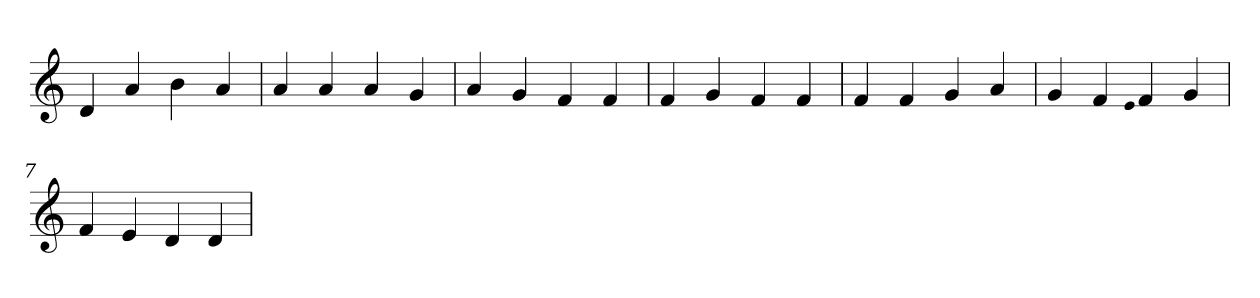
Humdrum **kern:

**kern
*part1
*staff1
*clefG2
=1
4d
4a
4b
4a
=2
4a
4a
4a
4g
=3
4a
4g
4f
4f
=4
4f
4g
4f
4f
=5
4f
4f
4g
4a
=6
4g
4f
qqe
4f
4g
=7
4f
4e
4d
4d
=
*-
